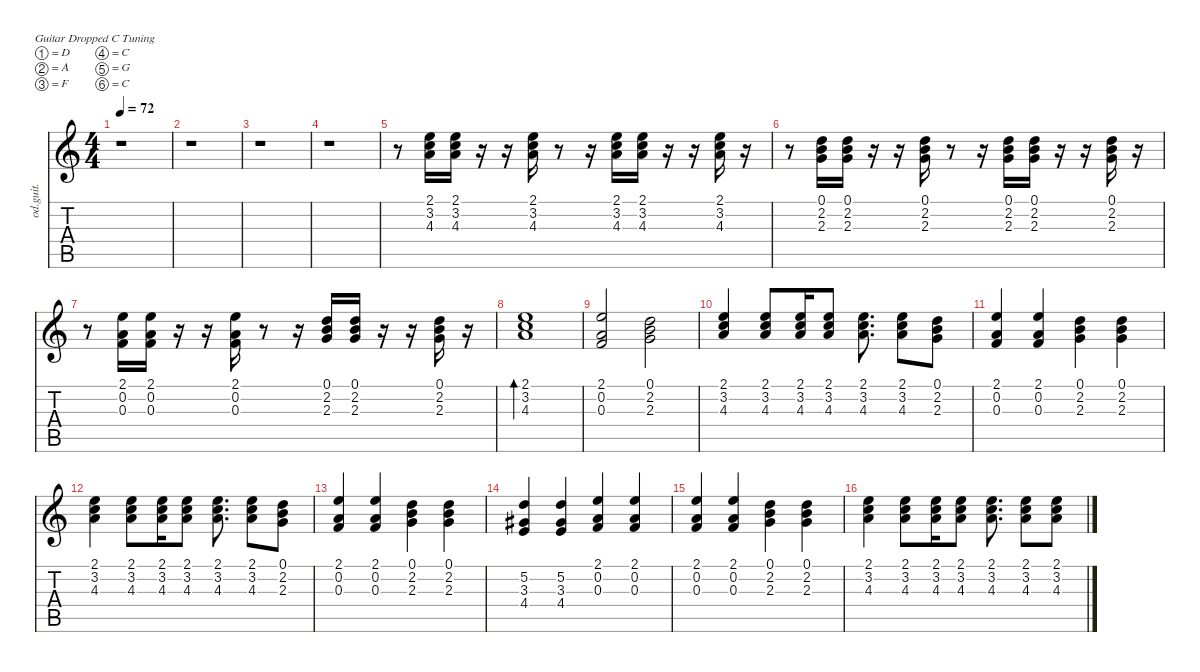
\defaultSystemsLayout 4
\hideDynamics
\bracketExtendMode nobrackets
\otherSystemsTrackNameOrientation horizontal
\track ("Overdriven Guitar" "od.guit.") {instrument overdrivenguitar}
\staff {score tabs}
\tuning (D4 A3 F3 C3 G2 C2)
\ts (4 4)
\tempo 72
\clef g2
\ks c
r.1{dy mf instrument overdrivenguitar beam Down} |
r.1{beam Down} |
r.1{beam Down} |
r.1{beam Down} |
r.8{beam Down} (4.3 3.2 2.1).16{beam Down} (4.3 3.2 2.1).16{beam Down} r.16{beam Down} r.16{beam Down} (4.3 3.2 2.1).16{beam Down} r.8{beam Down} r.16{beam Down} (4.3 3.2 2.1).16{beam Down} (4.3 3.2 2.1).16{beam Down} r.16{beam Down} r.16{beam Down} (4.3 3.2 2.1).16{beam Down} r.16{beam Down} |
r.8{beam Down} (2.3 2.2 0.1).16{beam Down} (2.3 2.2 0.1).16{beam Down} r.16{beam Down} r.16{beam Down} (2.3 2.2 0.1).16{beam Down} r.8{beam Down} r.16{beam Down} (2.3 2.2 0.1).16{beam Down} (2.3 2.2 0.1).16{beam Down} r.16{beam Down} r.16{beam Down} (2.3 2.2 0.1).16{beam Down} r.16{beam Down} |
r.8{beam Down} (2.1 0.3 0.2).16{beam Down} (2.1 0.3 0.2).16{beam Down} r.16{beam Down} r.16{beam Down} (2.1 0.3 0.2).16{beam Up} r.8{beam Up} r.16{beam Up} (2.3 2.2 0.1).16{beam Down} (2.3 2.2 0.1).16{beam Down} r.16{beam Down} r.16{beam Down} (2.3 2.2 0.1).16{beam Down} r.16{beam Down} |
(4.3 3.2 2.1).1{bd 138 beam Down} |
(2.1 0.3 0.2).2{beam Up} (2.3 2.2 0.1).2{beam Down} |
(4.3 3.2 2.1).4{beam Up} (2.1 3.2 4.3).8{beam Up} (4.3 3.2 2.1).16{beam Up} (2.1 3.2 4.3).8{beam Up} (4.3 3.2 2.1).8{d beam Down} (2.1 3.2 4.3).8{beam Down} (2.3 2.2 0.1).8{beam Down} |
(2.1 0.3 0.2).4{beam Up} (2.1 0.3 0.2).4{beam Up} (2.3 2.2 0.1).4{beam Down} (2.3 2.2 0.1).4{beam Down} |
(4.3 3.2 2.1).4{beam Down} (2.1 3.2 4.3).8{beam Down} (4.3 3.2 2.1).16{beam Down} (2.1 3.2 4.3).8{beam Down} (4.3 3.2 2.1).8{d beam Down} (2.1 3.2 4.3).8{beam Down} (2.3 2.2 0.1).8{beam Down} |
(2.1 0.3 0.2).4{beam Up} (2.1 0.3 0.2).4{beam Up} (2.3 2.2 0.1).4{beam Down} (2.3 2.2 0.1).4{beam Down} |
(4.4 3.3{acc #} 5.2).4{beam Up} (4.4 3.3{acc #} 5.2).4{beam Up} (2.1 0.3 0.2).4{beam Up} (2.1 0.3 0.2).4{beam Up} |
(2.1 0.3 0.2).4{beam Up} (2.1 0.3 0.2).4{beam Up} (2.3 2.2 0.1).4{beam Down} (2.3 2.2 0.1).4{beam Down} |
(4.3 3.2 2.1).4{beam Down} (2.1 3.2 4.3).8{beam Down} (4.3 3.2 2.1).16{beam Down} (2.1 3.2 4.3).8{beam Down} (4.3 3.2 2.1).8{d beam Down} (2.1 3.2 4.3).8{beam Down} (4.3 3.2 2.1).8{beam Down}
